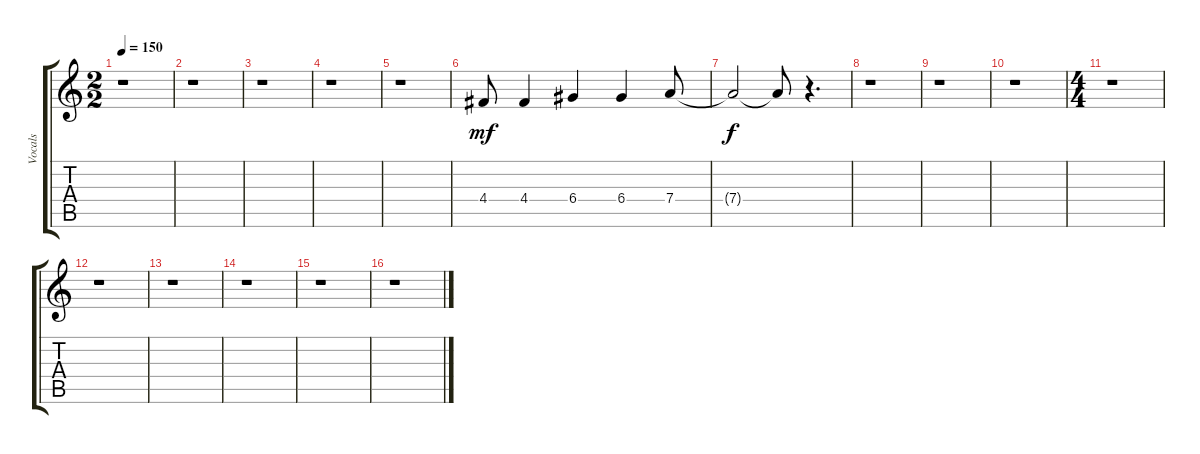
\track ("Vocals" "Vocals") {instrument electricguitarjazz}
\staff {score tabs}
\tuning (E4 B3 G3 D3 A2 E2) {hide}
\ts (2 2)
\tempo 150
\clef g2
\ks c
r.1{dy f} |
r.1 |
r.1 |
r.1 |
r.1 |
4.4.8{dy mf} 4.4.4 6.4.4 6.4.4 7.4.8 |
7.4{t}.2{dy f} 7.4{t}.8 r.4{d} |
r.1 |
r.1 |
r.1 |
\ts (4 4)
r.1 |
r.1 |
r.1 |
r.1 |
r.1 |
r.1
